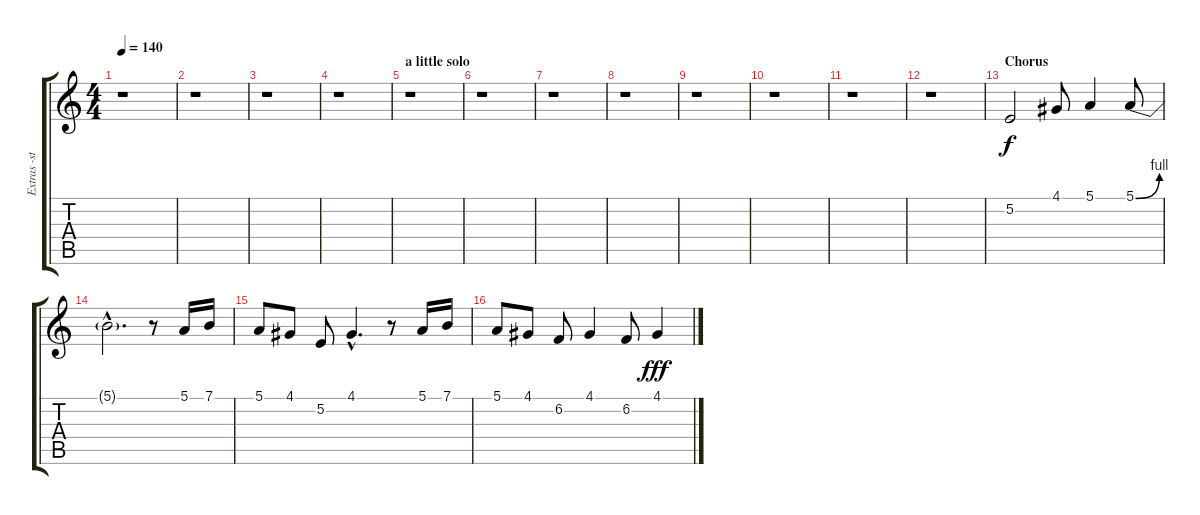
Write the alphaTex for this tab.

\track ("Extras -strings - guitar" "Extras -st") {instrument choiraahs}
\staff {score tabs}
\tuning (E4 B3 G3 D3 A2 E2) {hide}
\ts (4 4)
\tempo 140
\clef g2
\ks c
r.1{dy f} |
r.1 |
r.1 |
r.1 |
\section ("" "a little solo")
r.1 |
r.1 |
r.1 |
r.1 |
r.1 |
r.1 |
r.1 |
r.1 |
\section ("" "Chorus")
5.2.2{volume 13 instrument overdrivenguitar} 4.1.8 5.1.4 5.1{be (bend 0 0 60 4)}.8 |
5.1{hac t}.2{d} r.8 5.1.16 7.1.16 |
5.1.8 4.1.8 5.2.8 4.1{hac}.4{d} r.8 5.1.16 7.1.16 |
5.1.8 4.1.8 6.2.8 4.1.4 6.2.8 4.1.4{dy fff}
